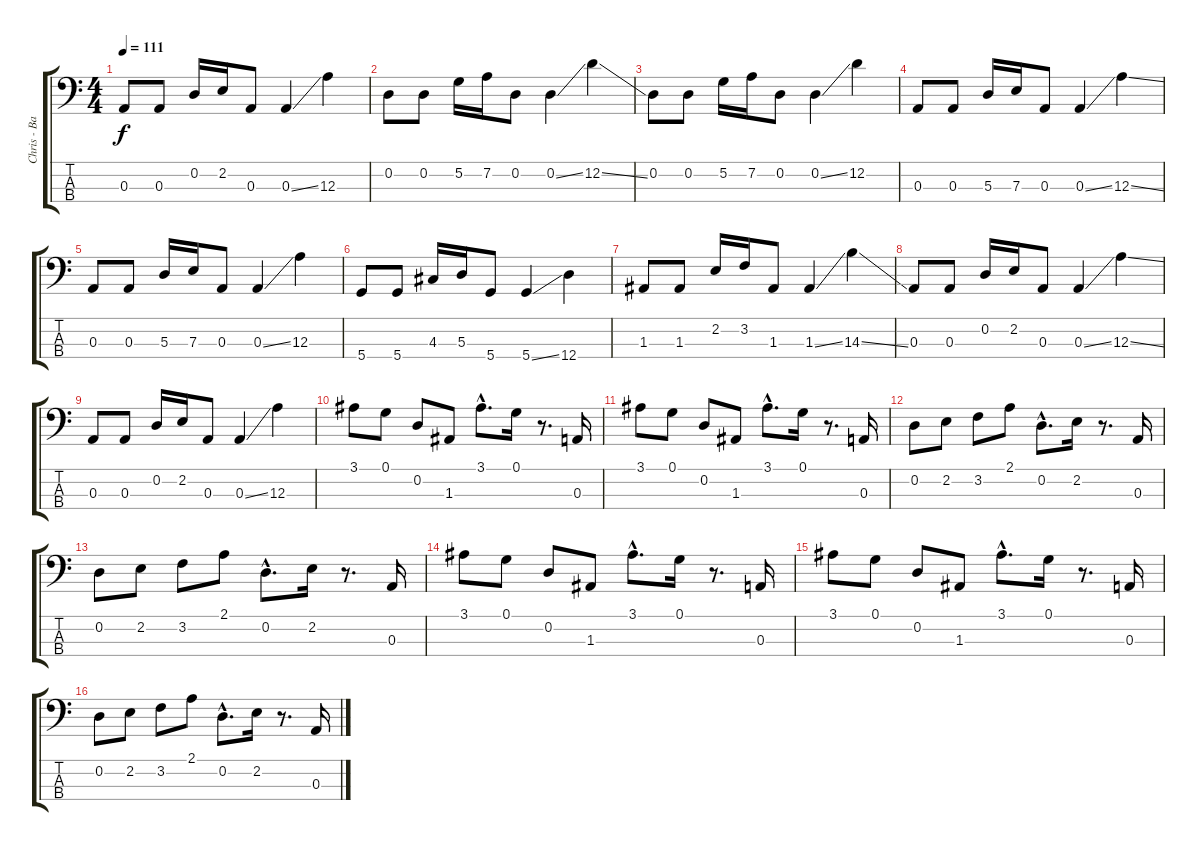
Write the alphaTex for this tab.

\track ("Chris - Bass" "Chris - Ba") {instrument electricbasspick}
\staff {score tabs}
\tuning (G2 D2 A1 D1) {hide}
\ts (4 4)
\tempo 111
\clef f4
\ks c
0.3.8{dy f} 0.3.8 0.2.16 2.2.16 0.3.8 0.3{ss}.4 12.3.4 |
0.2.8 0.2.8 5.2.16 7.2.16 0.2.8 0.2{ss}.4 12.2{ss}.4 |
0.2.8 0.2.8 5.2.16 7.2.16 0.2.8 0.2{ss}.4 12.2.4 |
0.3.8 0.3.8 5.3.16 7.3.16 0.3.8 0.3{ss}.4 12.3{ss}.4 |
0.3.8 0.3.8 5.3.16 7.3.16 0.3.8 0.3{ss}.4 12.3.4 |
5.4.8 5.4.8 4.3.16 5.3.16 5.4.8 5.4{ss}.4 12.4.4 |
1.3.8 1.3.8 2.2.16 3.2.16 1.3.8 1.3{ss}.4 14.3{ss}.4 |
0.3.8 0.3.8 0.2.16 2.2.16 0.3.8 0.3{ss}.4 12.3{ss}.4 |
0.3.8 0.3.8 0.2.16 2.2.16 0.3.8 0.3{ss}.4 12.3.4 |
3.1.8 0.1.8 0.2.8 1.3.8 3.1{hac}.8{d} 0.1.16 r.8{d} 0.3.16 |
3.1.8 0.1.8 0.2.8 1.3.8 3.1{hac}.8{d} 0.1.16 r.8{d} 0.3.16 |
0.2.8 2.2.8 3.2.8 2.1.8 0.2{hac}.8{d} 2.2.16 r.8{d} 0.3.16 |
0.2.8 2.2.8 3.2.8 2.1.8 0.2{hac}.8{d} 2.2.16 r.8{d} 0.3.16 |
3.1.8 0.1.8 0.2.8 1.3.8 3.1{hac}.8{d} 0.1.16 r.8{d} 0.3.16 |
3.1.8 0.1.8 0.2.8 1.3.8 3.1{hac}.8{d} 0.1.16 r.8{d} 0.3.16 |
0.2.8 2.2.8 3.2.8 2.1.8 0.2{hac}.8{d} 2.2.16 r.8{d} 0.3.16
